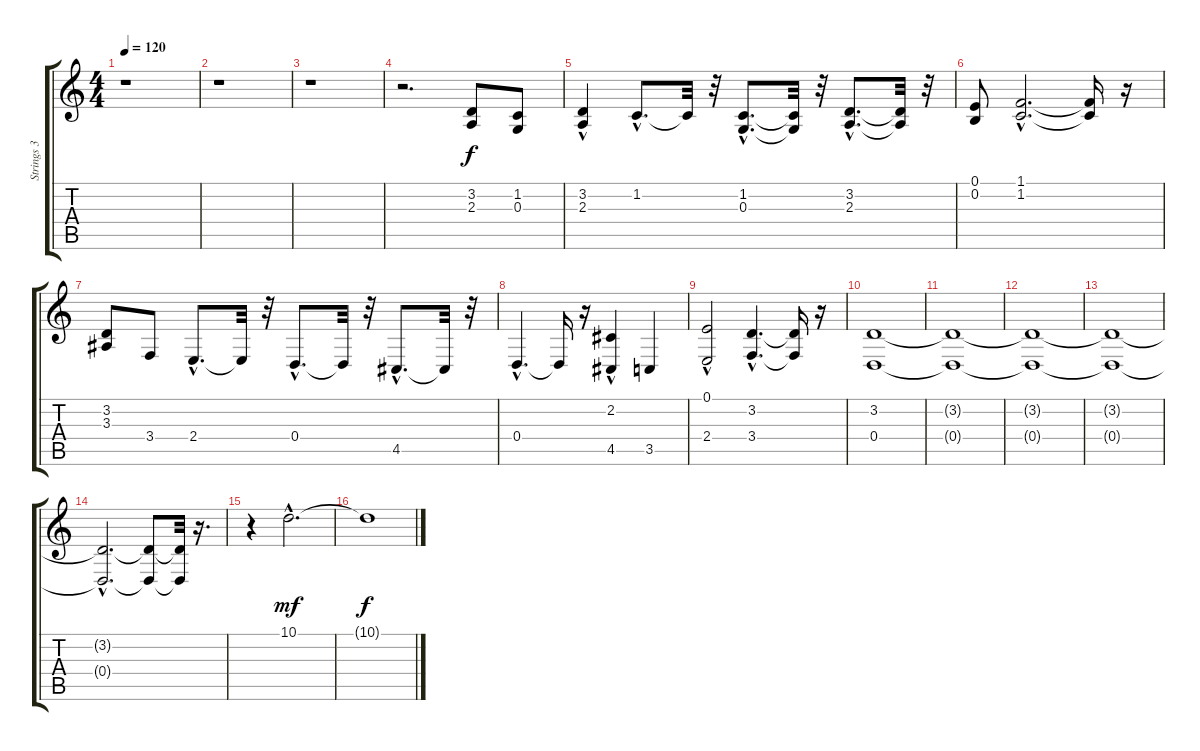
\track ("Strings 3" "Strings 3") {instrument synthstrings1}
\staff {score tabs}
\tuning (E4 B3 G3 D3 A2 E2) {hide}
\ts (4 4)
\tempo 120
\clef g2
\ks c
r.1{dy f instrument synthstrings1} |
r.1 |
r.1 |
r.2{d} (3.2 2.3).8 (1.2 0.3).8 |
(3.2{hac} 2.3{hac}).4 1.2{hac}.8{d} 1.2{t}.32 r.32 (1.2{hac} 0.3{hac}).8{d} (1.2{t} 0.3{t}).32 r.32 (3.2{hac} 2.3{hac}).8{d} (3.2{t} 2.3{t}).32 r.32 |
(0.1 0.2).8 (1.1{hac} 1.2{hac}).2{d} (1.1{t} 1.2{t}).16 r.16 |
(3.2 3.3).8 3.4.8 2.4{hac}.8{d} 2.4{t}.32 r.32 0.4{hac}.8{d} 0.4{t}.32 r.32 4.5{hac}.8{d} 4.5{t}.32 r.32 |
0.4{hac}.4{d} 0.4{t}.16 r.16 (2.2{hac} 4.5).4 3.5.4 |
(0.1{hac} 2.4).2 (3.2{hac} 3.4{hac}).4{d} (3.2{t} 3.4{t}).16 r.16 |
(3.2 0.4).1 |
(3.2{t} 0.4{t}).1 |
(3.2{t} 0.4{t}).1 |
(3.2{t} 0.4{t}).1 |
(3.2{hac t} 0.4{hac t}).2{d} (3.2{t} 0.4{t}).8 (3.2{t} 0.4{t}).32 r.16{d} |
r.4 10.1{hac}.2{d dy mf volume 12 instrument churchorgan} |
10.1{t}.1{dy f}
